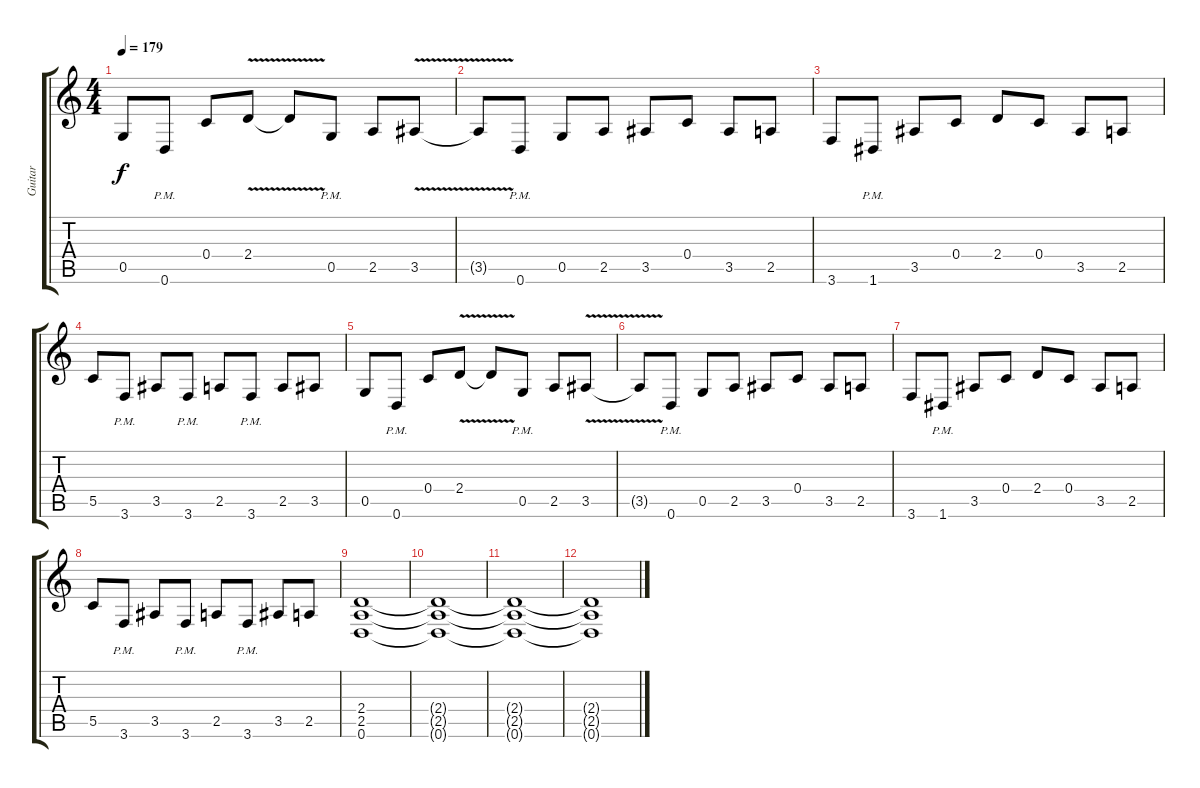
\track ("Guitar" "Guitar") {instrument distortionguitar}
\staff {score tabs}
\tuning (D4 A3 F3 C3 G2 D2) {hide}
\ts (4 4)
\tempo 179
\clef g2
\ks c
0.5.8{dy f} 0.6{pm}.8 0.4.8 2.4{v}.8 2.4{t}.8 0.5{pm}.8 2.5.8 3.5{v}.8 |
3.5{t}.8 0.6{pm}.8 0.5.8 2.5.8 3.5.8 0.4.8 3.5.8 2.5.8 |
3.6.8 1.6{pm}.8 3.5.8 0.4.8 2.4.8 0.4.8 3.5.8 2.5.8 |
5.5.8 3.6{pm}.8 3.5.8 3.6{pm}.8 2.5.8 3.6{pm}.8 2.5.8 3.5.8 |
0.5.8 0.6{pm}.8 0.4.8 2.4{v}.8 2.4{t}.8 0.5{pm}.8 2.5.8 3.5{v}.8 |
3.5{t}.8 0.6{pm}.8 0.5.8 2.5.8 3.5.8 0.4.8 3.5.8 2.5.8 |
3.6.8 1.6{pm}.8 3.5.8 0.4.8 2.4.8 0.4.8 3.5.8 2.5.8 |
5.5.8 3.6{pm}.8 3.5.8 3.6{pm}.8 2.5.8 3.6{pm}.8 3.5.8 2.5.8 |
(2.4 2.5 0.6).1{volume 0} |
(2.4{t} 2.5{t} 0.6{t}).1 |
(2.4{t} 2.5{t} 0.6{t}).1 |
(2.4{t} 2.5{t} 0.6{t}).1
